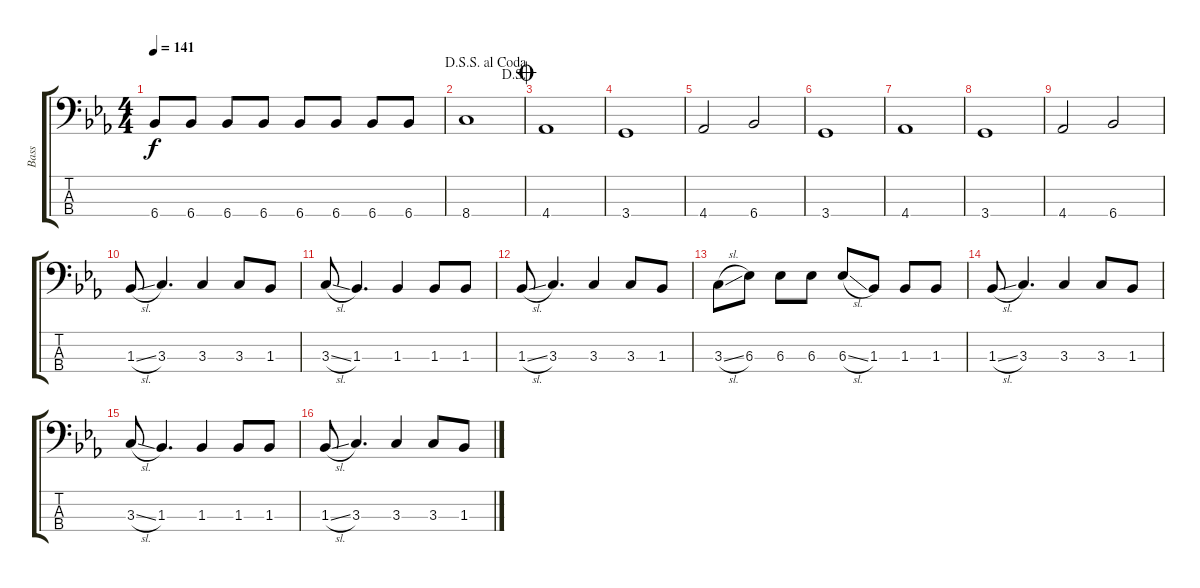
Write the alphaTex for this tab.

\track ("Bass" "Bass") {instrument electricbassfinger}
\staff {score tabs}
\tuning (G2 D2 A1 E1) {hide}
\ts (4 4)
\tempo 141
\clef f4
\ks eb
6.4.8{dy f} 6.4.8 6.4.8 6.4.8 6.4.8 6.4.8 6.4.8 6.4.8 |
\jump dalsegno
\jump dalsegnosegnoalcoda
8.4.1 |
\jump coda
4.4.1 |
3.4.1 |
4.4.2 6.4.2 |
3.4.1 |
4.4.1 |
3.4.1 |
4.4.2 6.4.2 |
1.3{sl}.8 3.3.4{d} 3.3.4 3.3.8 1.3.8 |
3.3{sl}.8 1.3.4{d} 1.3.4 1.3.8 1.3.8 |
1.3{sl}.8 3.3.4{d} 3.3.4 3.3.8 1.3.8 |
3.3{sl}.8 6.3.8 6.3.8 6.3.8 6.3{sl}.8 1.3.8 1.3.8 1.3.8 |
1.3{sl}.8 3.3.4{d} 3.3.4 3.3.8 1.3.8 |
3.3{sl}.8 1.3.4{d} 1.3.4 1.3.8 1.3.8 |
1.3{sl}.8 3.3.4{d} 3.3.4 3.3.8 1.3.8
